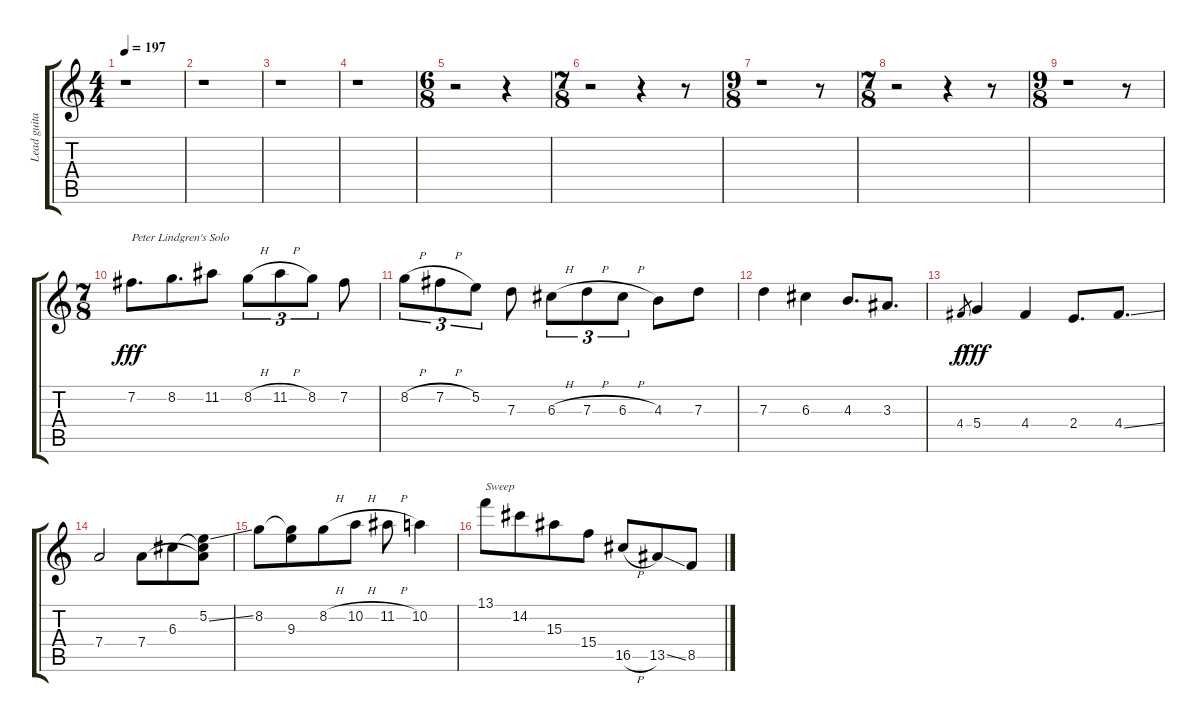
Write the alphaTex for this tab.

\track ("Lead guitar" "Lead guita") {instrument overdrivenguitar}
\staff {score tabs}
\tuning (E4 B3 G3 D3 A2 E2) {hide}
\ts (4 4)
\tempo 197
\clef g2
\ks c
r.1{dy f} |
r.1 |
r.1 |
r.1 |
\ts (6 8)
r.2 r.4 |
\ts (7 8)
r.2 r.4 r.8 |
\ts (9 8)
r.1 r.8 |
\ts (7 8)
r.2 r.4 r.8 |
\ts (9 8)
r.1 r.8 |
\ts (7 8)
7.2.8{d txt "Peter Lindgren's Solo" dy fff volume 16 instrument overdrivenguitar} 8.2.8{d} 11.2.8 8.2{h}.8{tu (3 2)} 11.2{h}.8{tu (3 2)} 8.2.8{tu (3 2)} 7.2.8 |
8.2{h}.8{tu (3 2)} 7.2{h}.8{tu (3 2)} 5.2.8{tu (3 2)} 7.3.8 6.3{h}.8{tu (3 2)} 7.3{h}.8{tu (3 2)} 6.3{h}.8{tu (3 2)} 4.3.8 7.3.8 |
7.3.4 6.3.4 4.3.8{d} 3.3.8{d} |
4.4.8{gr dy f} 5.4.4{dy fff} 4.4.4 2.4.8{d} 4.4{ss}.8{d} |
7.4.2 7.4.8 6.3.8 (5.2{ss} 6.3{t} 7.4{t}).8 |
8.2.8 (8.2{t} 9.3).8 8.2{h}.8 10.2{h}.8 11.2{h}.8 10.2.4 |
13.1.8{txt "Sweep"} 14.2.8 15.3.8 15.4.8 16.5{h}.8 13.5{ss}.8 8.5{h}.8
